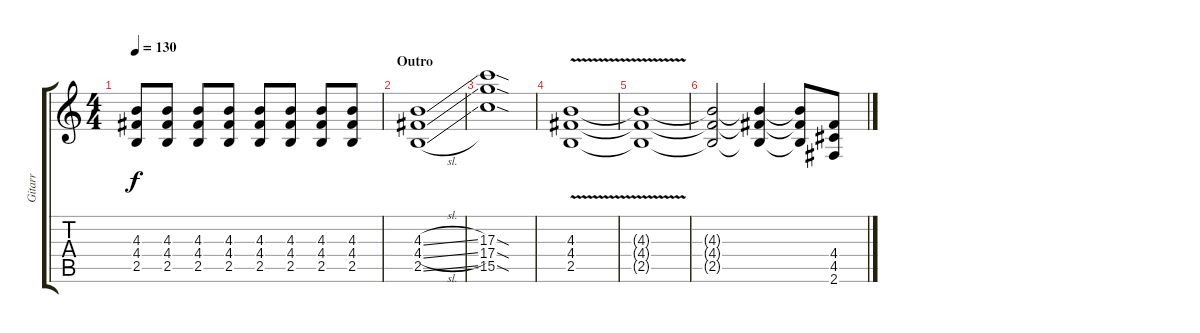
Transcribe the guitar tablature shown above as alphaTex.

\track ("Gitarr" "Gitarr") {instrument overdrivenguitar}
\staff {score tabs}
\tuning (E4 B3 G3 D3 A2 E2) {hide}
\ts (4 4)
\tempo 130
\clef g2
\ks c
(4.3 4.4 2.5).8{dy f} (4.3 4.4 2.5).8 (4.3 4.4 2.5).8 (4.3 4.4 2.5).8 (4.3 4.4 2.5).8 (4.3 4.4 2.5).8 (4.3 4.4 2.5).8 (4.3 4.4 2.5).8 |
\section ("" "Outro")
(4.3{sl} 4.4{sl} 2.5{sl}).1 |
(17.3{sod} 17.4{sod} 15.5{sod}).1 |
(4.3{v} 4.4{v} 2.5{v}).1 |
(4.3{t} 4.4{t} 2.5{t}).1 |
(4.3{t} 4.4{t} 2.5{t}).2 (4.3{t} 4.4{t} 2.5{t}).4 (4.3{t} 4.4{t} 2.5{t}).8 (4.4 4.5 2.6).8
